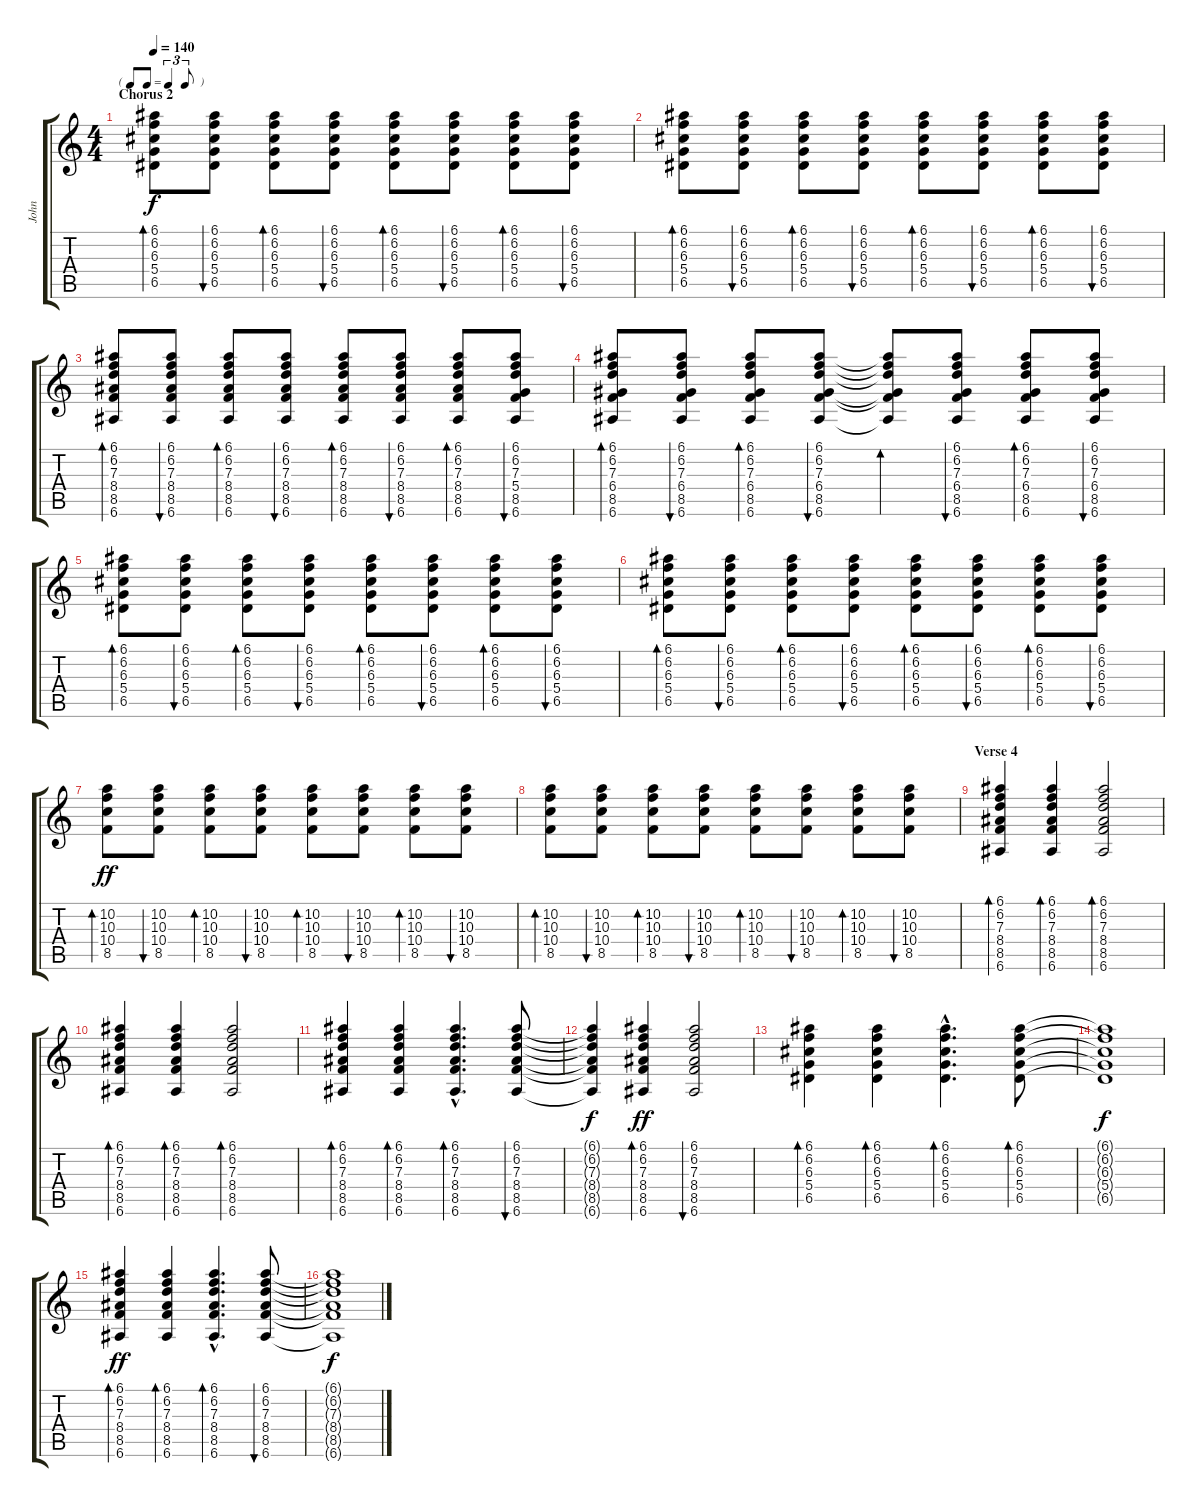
\track ("John" "John") {instrument acousticguitarnylon}
\staff {score tabs}
\tuning (E4 B3 G3 D3 A2 E2) {hide}
\ts (4 4)
\tf triplet8th
\section ("" "Chorus 2")
\tempo 140
\clef g2
\ks c
(6.1 6.2 6.3 5.4 6.5).8{bd 60 dy f} (6.1 6.2 6.3 5.4 6.5).8{bu 60} (6.1 6.2 6.3 5.4 6.5).8{bd 60} (6.1 6.2 6.3 5.4 6.5).8{bu 60} (6.1 6.2 6.3 5.4 6.5).8{bd 60} (6.1 6.2 6.3 5.4 6.5).8{bu 60} (6.1 6.2 6.3 5.4 6.5).8{bd 60} (6.1 6.2 6.3 5.4 6.5).8{bu 60} |
(6.1 6.2 6.3 5.4 6.5).8{bd 60} (6.1 6.2 6.3 5.4 6.5).8{bu 60} (6.1 6.2 6.3 5.4 6.5).8{bd 60} (6.1 6.2 6.3 5.4 6.5).8{bu 60} (6.1 6.2 6.3 5.4 6.5).8{bd 60} (6.1 6.2 6.3 5.4 6.5).8{bu 60} (6.1 6.2 6.3 5.4 6.5).8{bd 60} (6.1 6.2 6.3 5.4 6.5).8{bu 60} |
(6.1 6.2 7.3 8.4 8.5 6.6).8{bd 60} (6.1 6.2 7.3 8.4 8.5 6.6).8{bu 60} (6.1 6.2 7.3 8.4 8.5 6.6).8{bd 60} (6.1 6.2 7.3 8.4 8.5 6.6).8{bu 60} (6.1 6.2 7.3 8.4 8.5 6.6).8{bd 60} (6.1 6.2 7.3 8.4 8.5 6.6).8{bu 60} (6.1 6.2 7.3 8.4 8.5 6.6).8{bd 60} (6.1 6.2 7.3 5.4 8.5 6.6).8{bu 60} |
(6.1 6.2 7.3 6.4 8.5 6.6).8{bd 60} (6.1 6.2 7.3 6.4 8.5 6.6).8{bu 60} (6.1 6.2 7.3 6.4 8.5 6.6).8{bd 60} (6.1 6.2 7.3 6.4 8.5 6.6).8{bu 60} (6.1{t} 6.2{t} 7.3{t} 6.4{t} 8.5{t} 6.6{t}).8{bd 60} (6.1 6.2 7.3 6.4 8.5 6.6).8{bu 60} (6.1 6.2 7.3 6.4 8.5 6.6).8{bd 60} (6.1 6.2 7.3 6.4 8.5 6.6).8{bu 60} |
(6.1 6.2 6.3 5.4 6.5).8{bd 60} (6.1 6.2 6.3 5.4 6.5).8{bu 60} (6.1 6.2 6.3 5.4 6.5).8{bd 60} (6.1 6.2 6.3 5.4 6.5).8{bu 60} (6.1 6.2 6.3 5.4 6.5).8{bd 60} (6.1 6.2 6.3 5.4 6.5).8{bu 60} (6.1 6.2 6.3 5.4 6.5).8{bd 60} (6.1 6.2 6.3 5.4 6.5).8{bu 60} |
(6.1 6.2 6.3 5.4 6.5).8{bd 60} (6.1 6.2 6.3 5.4 6.5).8{bu 60} (6.1 6.2 6.3 5.4 6.5).8{bd 60} (6.1 6.2 6.3 5.4 6.5).8{bu 60} (6.1 6.2 6.3 5.4 6.5).8{bd 60} (6.1 6.2 6.3 5.4 6.5).8{bu 60} (6.1 6.2 6.3 5.4 6.5).8{bd 60} (6.1 6.2 6.3 5.4 6.5).8{bu 60} |
(10.2 10.3 10.4 8.5).8{bd 60 dy ff} (10.2 10.3 10.4 8.5).8{bu 60} (10.2 10.3 10.4 8.5).8{bd 60} (10.2 10.3 10.4 8.5).8{bu 60} (10.2 10.3 10.4 8.5).8{bd 60} (10.2 10.3 10.4 8.5).8{bu 60} (10.2 10.3 10.4 8.5).8{bd 60} (10.2 10.3 10.4 8.5).8{bu 60} |
(10.2 10.3 10.4 8.5).8{bd 60} (10.2 10.3 10.4 8.5).8{bu 60} (10.2 10.3 10.4 8.5).8{bd 60} (10.2 10.3 10.4 8.5).8{bu 60} (10.2 10.3 10.4 8.5).8{bd 60} (10.2 10.3 10.4 8.5).8{bu 60} (10.2 10.3 10.4 8.5).8{bd 60} (10.2 10.3 10.4 8.5).8{bu 60} |
\section ("" "Verse 4")
(6.1 6.2 7.3 8.4 8.5 6.6).4{bd 60} (6.1 6.2 7.3 8.4 8.5 6.6).4{bd 60} (6.1 6.2 7.3 8.4 8.5 6.6).2{bd 60} |
(6.1 6.2 7.3 8.4 8.5 6.6).4{bd 60} (6.1 6.2 7.3 8.4 8.5 6.6).4{bd 60} (6.1 6.2 7.3 8.4 8.5 6.6).2{bd 60} |
(6.1 6.2 7.3 8.4 8.5 6.6).4{bd 60} (6.1 6.2 7.3 8.4 8.5 6.6).4{bd 60} (6.1{hac} 6.2{hac} 7.3{hac} 8.4{hac} 8.5{hac} 6.6{hac}).4{d bd 60} (6.1 6.2 7.3 8.4 8.5 6.6).8{bu 60} |
(6.1{t} 6.2{t} 7.3{t} 8.4{t} 8.5{t} 6.6{t}).4{dy f} (6.1 6.2 7.3 8.4 8.5 6.6).4{bd 60 dy ff} (6.1 6.2 7.3 8.4 8.5 6.6).2{bu 60} |
(6.1 6.2 6.3 5.4 6.5).4{bd 60} (6.1 6.2 6.3 5.4 6.5).4{bd 60} (6.1{hac} 6.2{hac} 6.3{hac} 5.4{hac} 6.5{hac}).4{d bd 60} (6.1 6.2 6.3 5.4 6.5).8{bd 60} |
(6.1{t} 6.2{t} 6.3{t} 5.4{t} 6.5{t}).1{dy f} |
(6.1 6.2 7.3 8.4 8.5 6.6).4{bd 60 dy ff} (6.1 6.2 7.3 8.4 8.5 6.6).4{bd 60} (6.1{hac} 6.2{hac} 7.3{hac} 8.4{hac} 8.5{hac} 6.6{hac}).4{d bd 60} (6.1 6.2 7.3 8.4 8.5 6.6).8{bu 60} |
(6.1{t} 6.2{t} 7.3{t} 8.4{t} 8.5{t} 6.6{t}).1{dy f}
